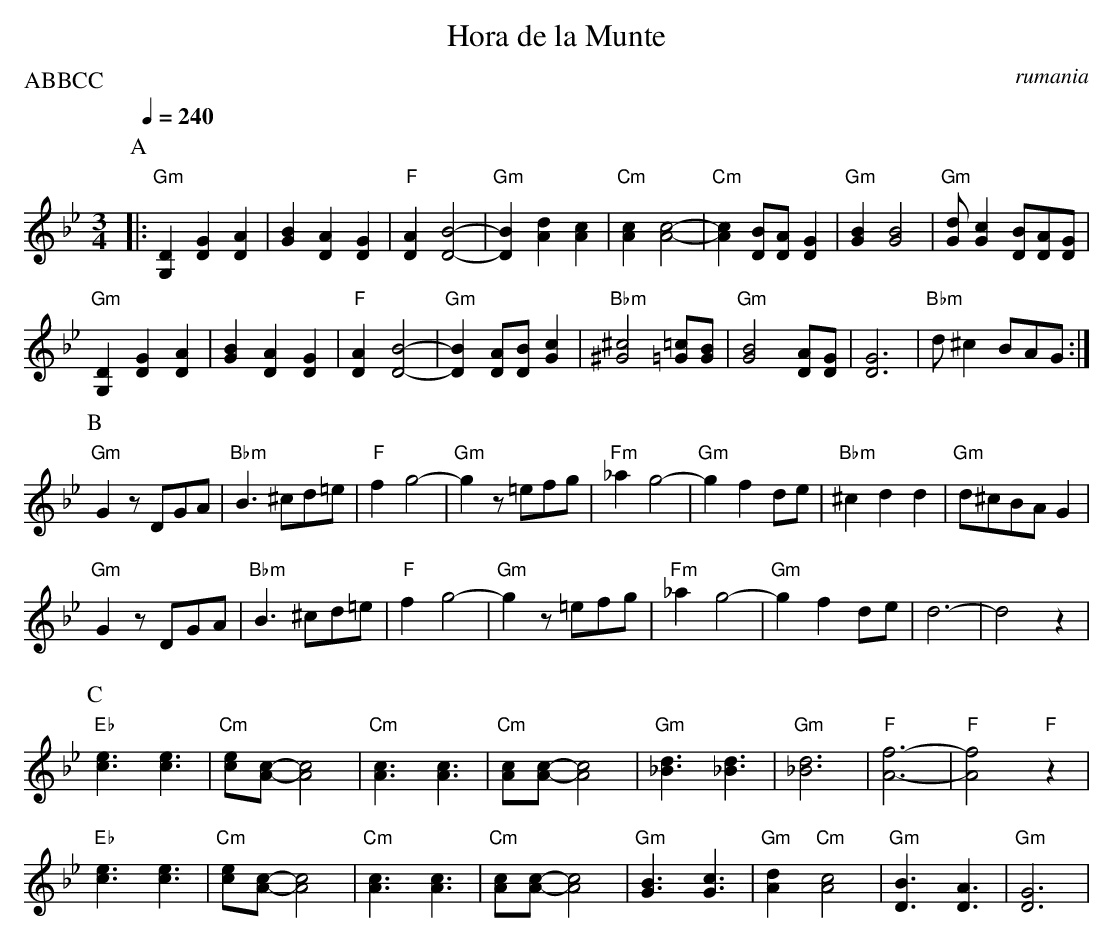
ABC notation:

X:1
T:Hora de la Munte
O:rumania
P:ABBCC
M:3/4
L:1/8
Q:1/4=240
K:Gm
P:A
|: "Gm"[G,2D2][D2G2][D2A2] | [G2B2][D2A2][D2G2]| "F"[D2A2][D4-B4-] |\
"Gm"[D2B2][A2d2][A2c2] | "Cm"[A2c2][A4-c4-] | "Cm"[A2c2][DB][DA][D2G2] |\
"Gm"[G2B2][G4B4] | "Gm"[Gd][G2c2][DB][DA][DG] |
"Gm"[G,2D2][D2G2][D2A2] | [G2B2][D2A2][D2G2] |"F" [D2A2][D4-B4-] |\
"Gm"[D2B2][DA][DB][G2c2] | "Bbm"[^G4^c4][=G=c][GB] |\
"Gm"[G4B4][DA][DG]| [D6G6] |"Bbm"d^c2BAG:|
P:B
"Gm"G2zDGA|"Bbm"B3^cd=e|"F"f2g4-|"Gm"g2z=efg|\
"Fm"_a2g4-|"Gm"g2f2de|"Bbm"^c2d2d2|"Gm"d^cBAG2|
"Gm"G2zDGA|"Bbm"B3^cd=e|"F"f2g4-|"Gm"g2z=efg|\
"Fm"_a2g4-|"Gm"g2f2de|d6-|d4z2|
P:C
"Eb"[c3e3][c3e3]|"Cm"[ce][A1-c1-][A4c4] | "Cm"[A3c3][A3c3] |\
"Cm"[Ac][A1-c1-][A4c4] |\
"Gm"[_B3d3][_B3d3] |"Gm"[_B6d6] | "F"[A6-f6-] | "F"[A4f4]"F"z2|
"Eb"[c3e3][c3e3] |"Cm"[ce][A1-c1-][A4c4] | "Cm"[A3c3][A3c3] |\
"Cm"[Ac][A1-c1-][A4c4] |\
"Gm"[G3B3][G3c3] |"Gm"[A2d2]"Cm"[A4c4] |"Gm"[D3B3][D3A3] |"Gm"[D6G6]|
